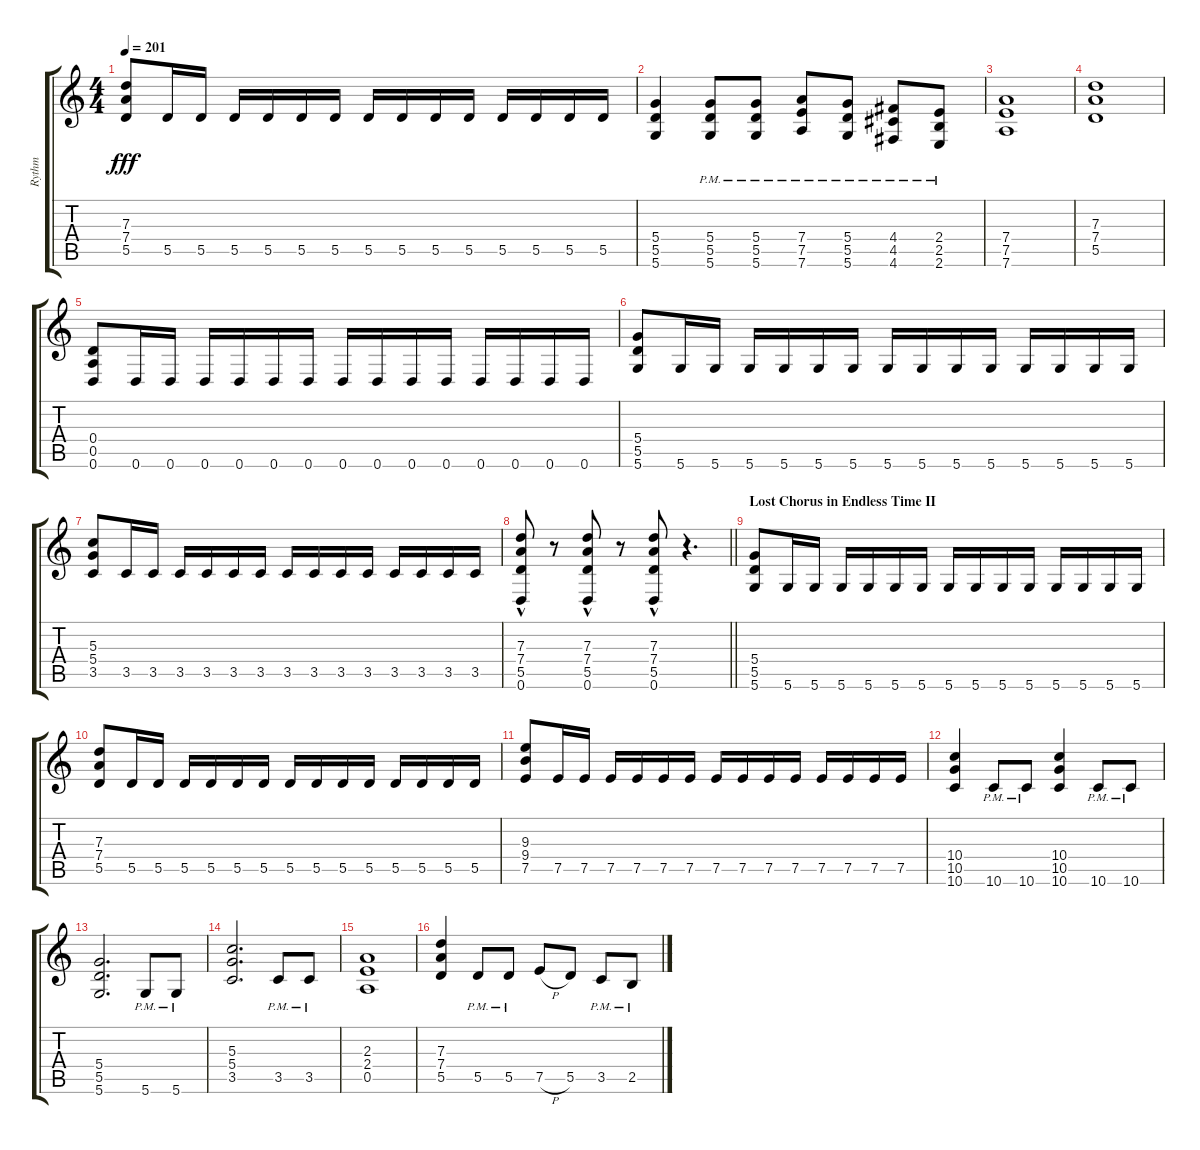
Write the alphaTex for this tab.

\track ("Rythm" "Rythm") {instrument distortionguitar}
\staff {score tabs}
\tuning (E4 B3 G3 D3 A2 D2) {hide}
\ts (4 4)
\tempo 201
\clef g2
\ks c
(7.3 7.4 5.5).8{dy fff} 5.5.16 5.5.16 5.5.16 5.5.16 5.5.16 5.5.16 5.5.16 5.5.16 5.5.16 5.5.16 5.5.16 5.5.16 5.5.16 5.5.16 |
(5.4 5.5 5.6).4 (5.4{pm} 5.5{pm} 5.6{pm}).8 (5.4{pm} 5.5{pm} 5.6{pm}).8 (7.4{pm} 7.5{pm} 7.6{pm}).8 (5.4{pm} 5.5{pm} 5.6{pm}).8 (4.4{pm} 4.5{pm} 4.6{pm}).8 (2.4{pm} 2.5{pm} 2.6{pm}).8 |
(7.4 7.5 7.6).1 |
(7.3 7.4 5.5).1 |
(0.4 0.5 0.6).8 0.6.16 0.6.16 0.6.16 0.6.16 0.6.16 0.6.16 0.6.16 0.6.16 0.6.16 0.6.16 0.6.16 0.6.16 0.6.16 0.6.16 |
(5.4 5.5 5.6).8 5.6.16 5.6.16 5.6.16 5.6.16 5.6.16 5.6.16 5.6.16 5.6.16 5.6.16 5.6.16 5.6.16 5.6.16 5.6.16 5.6.16 |
(5.3 5.4 3.5).8 3.5.16 3.5.16 3.5.16 3.5.16 3.5.16 3.5.16 3.5.16 3.5.16 3.5.16 3.5.16 3.5.16 3.5.16 3.5.16 3.5.16 |
\barLineRight lightlight
(7.3{hac} 7.4 5.5 0.6).8 r.8 (7.3{hac} 7.4 5.5 0.6).8 r.8 (7.3 7.4{hac} 5.5 0.6).8 r.4{d} |
\section ("" "Lost Chorus in Endless Time II")
(5.4 5.5 5.6).8 5.6.16 5.6.16 5.6.16 5.6.16 5.6.16 5.6.16 5.6.16 5.6.16 5.6.16 5.6.16 5.6.16 5.6.16 5.6.16 5.6.16 |
(7.3 7.4 5.5).8 5.5.16 5.5.16 5.5.16 5.5.16 5.5.16 5.5.16 5.5.16 5.5.16 5.5.16 5.5.16 5.5.16 5.5.16 5.5.16 5.5.16 |
(9.3 9.4 7.5).8 7.5.16 7.5.16 7.5.16 7.5.16 7.5.16 7.5.16 7.5.16 7.5.16 7.5.16 7.5.16 7.5.16 7.5.16 7.5.16 7.5.16 |
(10.4 10.5 10.6).4 10.6{pm}.8 10.6{pm}.8 (10.4 10.5 10.6).4 10.6{pm}.8 10.6{pm}.8 |
(5.4 5.5 5.6).2{d} 5.6{pm}.8 5.6{pm}.8 |
(5.3 5.4 3.5).2{d} 3.5{pm}.8 3.5{pm}.8 |
(2.3 2.4 0.5).1 |
(7.3 7.4 5.5).4 5.5{pm}.8 5.5{pm}.8 7.5{h}.8 5.5.8 3.5{pm}.8 2.5{pm}.8
